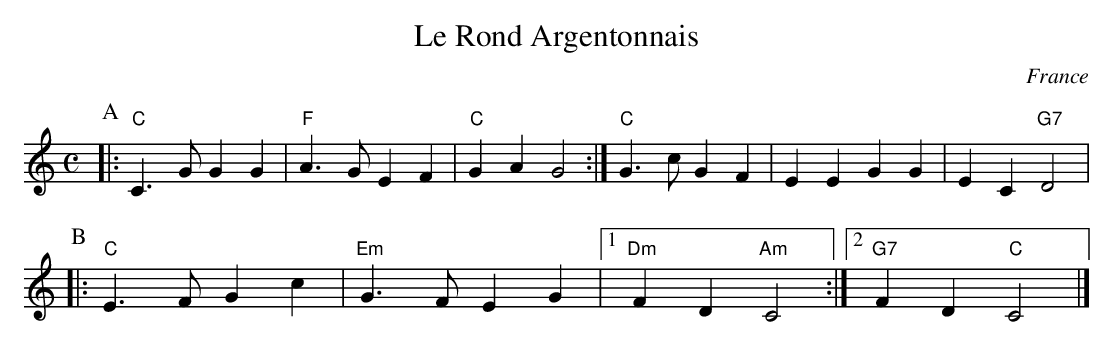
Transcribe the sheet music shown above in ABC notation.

X:1
T: Le Rond Argentonnais
O: France
M: C
L: 1/4
K: C
P: A
|: "C"C>G GG | "F"A>G EF | "C"GA G2 :| "C"G>c GF | EE GG | EC "G7"D2 |
P: B
|: "C"E>F Gc | "Em"G>F EG |1 "Dm"FD "Am"C2 :|2 "G7"FD "C"C2 |]
